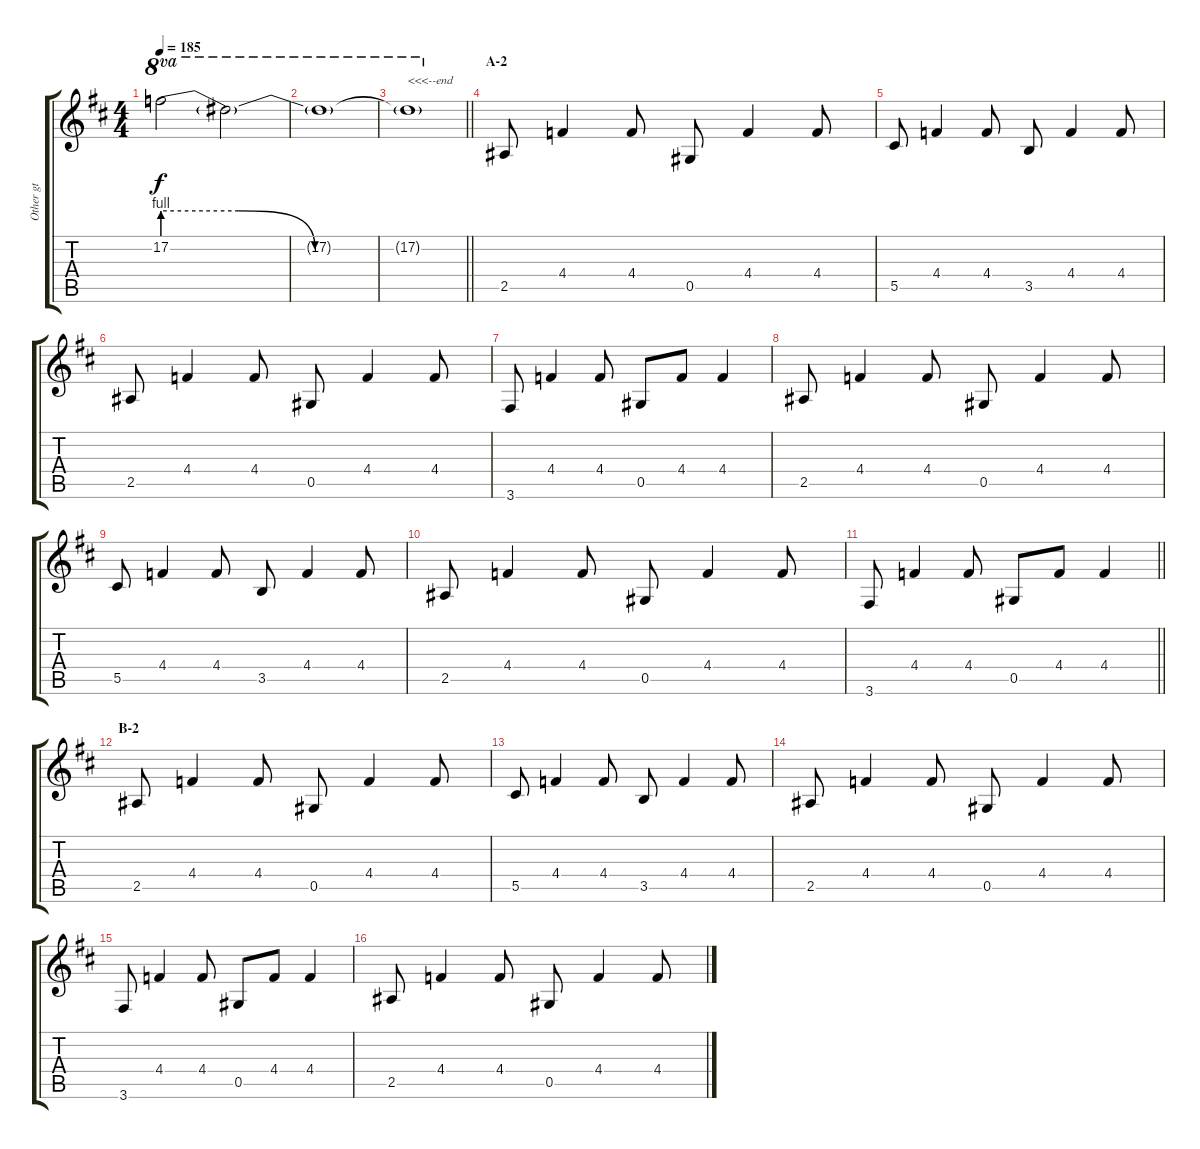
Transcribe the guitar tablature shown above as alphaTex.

\track ("Other gt" "Other gt") {instrument distortionguitar}
\staff {score tabs}
\tuning (Eb4 Bb3 Gb3 Db3 Ab2 Eb2) {hide}
\ts (4 4)
\tempo 185
\clef g2
\ks d
17.2{be (custom 0 4 15 4 30 0 60 0) t}.2{ot 8va dy f} 17.2{t}.2{ot 8va} |
17.2{t}.1{ot 8va} |
\barLineRight lightlight
17.2{t}.1{ot 8va txt "<<<--end"} |
\section ("" "A-2")
2.5.8{instrument electricguitarclean} 4.4.4 4.4.8 0.5.8 4.4.4 4.4.8 |
5.5.8 4.4.4 4.4.8 3.5.8 4.4.4 4.4.8 |
2.5.8 4.4.4 4.4.8 0.5.8 4.4.4 4.4.8 |
3.6.8 4.4.4 4.4.8 0.5.8 4.4.8 4.4.4 |
2.5.8 4.4.4 4.4.8 0.5.8 4.4.4 4.4.8 |
5.5.8 4.4.4 4.4.8 3.5.8 4.4.4 4.4.8 |
2.5.8 4.4.4 4.4.8 0.5.8 4.4.4 4.4.8 |
\barLineRight lightlight
3.6.8 4.4.4 4.4.8 0.5.8 4.4.8 4.4.4 |
\section ("" "B-2")
2.5.8 4.4.4 4.4.8 0.5.8 4.4.4 4.4.8 |
5.5.8 4.4.4 4.4.8 3.5.8 4.4.4 4.4.8 |
2.5.8 4.4.4 4.4.8 0.5.8 4.4.4 4.4.8 |
3.6.8 4.4.4 4.4.8 0.5.8 4.4.8 4.4.4 |
2.5.8 4.4.4 4.4.8 0.5.8 4.4.4 4.4.8
